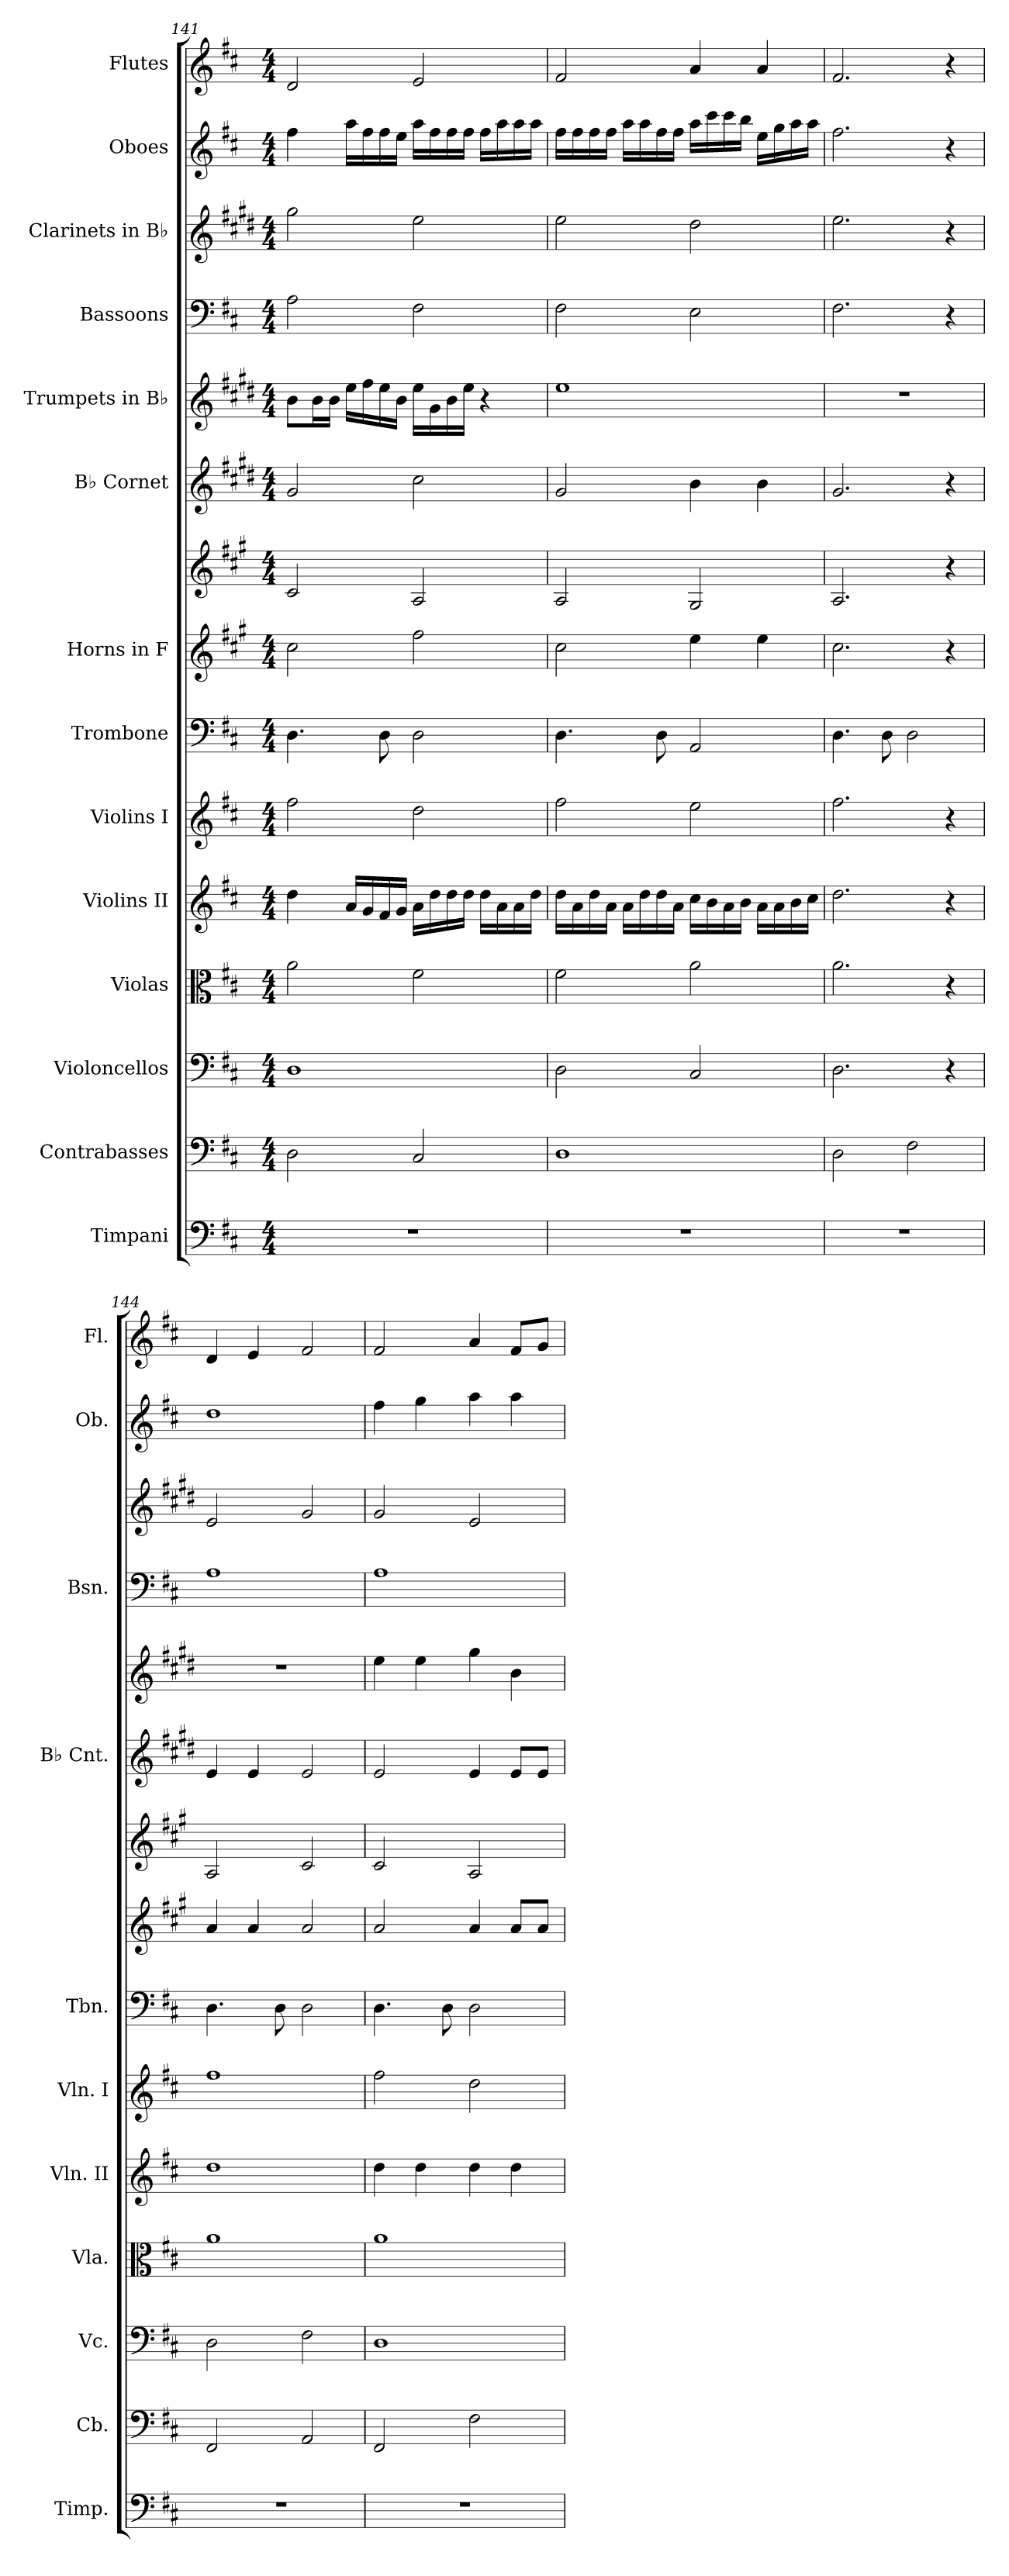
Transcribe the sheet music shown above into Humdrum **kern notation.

**kern	**kern	**kern	**kern	**kern	**kern	**kern	**kern	**kern	**kern	**kern	**kern	**kern	**kern	**kern
*part14	*part13	*part12	*part11	*part10	*part9	*part8	*part7	*part7	*part6	*part5	*part4	*part3	*part2	*part1
*staff15	*staff14	*staff13	*staff12	*staff11	*staff10	*staff9	*staff8	*staff7	*staff6	*staff5	*staff4	*staff3	*staff2	*staff1
*I"Timpani	*I"Contrabasses	*I"Violoncellos	*I"Violas	*I"Violins II	*I"Violins I	*I"Trombone	*I"Horns in F	*	*I"B♭ Cornet	*I"Trumpets in B♭	*I"Bassoons	*I"Clarinets in B♭	*I"Oboes	*I"Flutes
*I'Timp.	*I'Cb.	*I'Vc.	*I'Vla.	*I'Vln. II	*I'Vln. I	*I'Tbn.	*	*	*I'B♭ Cnt.	*	*I'Bsn.	*	*I'Ob.	*I'Fl.
!!LO:PB:g=z
*clefF4	*clefF4	*clefF4	*clefC3	*clefG2	*clefG2	*clefF4	*clefG2	*clefG2	*clefG2	*clefG2	*clefF4	*clefG2	*clefG2	*clefG2
*	*ITrd7c12	*	*	*	*	*	*ITrd4c7	*ITrd4c7	*ITrd1c2	*ITrd1c2	*	*ITrd1c2	*	*
*k[f#c#]	*k[f#c#]	*k[f#c#]	*k[f#c#]	*k[f#c#]	*k[f#c#]	*k[f#c#]	*k[f#c#]	*k[f#c#]	*k[f#c#]	*k[f#c#]	*k[f#c#]	*k[f#c#]	*k[f#c#]	*k[f#c#]
*M4/4	*M4/4	*M4/4	*M4/4	*M4/4	*M4/4	*M4/4	*M4/4	*M4/4	*M4/4	*M4/4	*M4/4	*M4/4	*M4/4	*M4/4
=141	=141	=141	=141	=141	=141	=141	=141	=141	=141	=141	=141	=141	=141	=141
1r	2DD\	1D	2a\	4dd\	2ff#\	4.D\	2f#\	2F#/	2f#/	8a\L	2A\	2ff#\	4ff#\	2d/
.	.	.	.	.	.	.	.	.	.	16a\L	.	.	.	.
.	.	.	.	.	.	.	.	.	.	16a\JJ	.	.	.	.
.	.	.	.	16a/LL	.	.	.	.	.	16dd\LL	.	.	16aa\LL	.
.	.	.	.	16g/	.	.	.	.	.	16ee\	.	.	16ff#\	.
.	.	.	.	16f#/	.	8D\	.	.	.	16dd\	.	.	16ff#\	.
.	.	.	.	16g/JJ	.	.	.	.	.	16a\JJ	.	.	16ee\JJ	.
.	2CC#/	.	2f#\	16a\LL	2dd\	2D\	2b\	2D/	2b\	16dd\LL	2F#\	2dd\	16aa\LL	2e/
.	.	.	.	16dd\	.	.	.	.	.	16f#\	.	.	16ff#\	.
.	.	.	.	16dd\	.	.	.	.	.	16a\	.	.	16ff#\	.
.	.	.	.	16dd\JJ	.	.	.	.	.	16dd\JJ	.	.	16ff#\JJ	.
.	.	.	.	16dd\LL	.	.	.	.	.	4r	.	.	16ff#\LL	.
.	.	.	.	16a\	.	.	.	.	.	.	.	.	16aa\	.
.	.	.	.	16a\	.	.	.	.	.	.	.	.	16aa\	.
.	.	.	.	16dd\JJ	.	.	.	.	.	.	.	.	16aa\JJ	.
=142	=142	=142	=142	=142	=142	=142	=142	=142	=142	=142	=142	=142	=142	=142
1r	1DD	2D\	2f#\	16dd\LL	2ff#\	4.D\	2f#\	2D/	2f#/	1dd	2F#\	2dd\	16ff#\LL	2f#/
.	.	.	.	16a\	.	.	.	.	.	.	.	.	16ff#\	.
.	.	.	.	16dd\	.	.	.	.	.	.	.	.	16ff#\	.
.	.	.	.	16a\JJ	.	.	.	.	.	.	.	.	16ff#\JJ	.
.	.	.	.	16a\LL	.	.	.	.	.	.	.	.	16aa\LL	.
.	.	.	.	16dd\	.	.	.	.	.	.	.	.	16aa\	.
.	.	.	.	16dd\	.	8D\	.	.	.	.	.	.	16ff#\	.
.	.	.	.	16a\JJ	.	.	.	.	.	.	.	.	16ff#\JJ	.
.	.	2C#/	2a\	16cc#\LL	2ee\	2AA/	4a\	2C#/	4a\	.	2E\	2cc#\	16aa\LL	4a/
.	.	.	.	16b\	.	.	.	.	.	.	.	.	16ccc#\	.
.	.	.	.	16a\	.	.	.	.	.	.	.	.	16ccc#\	.
.	.	.	.	16b\JJ	.	.	.	.	.	.	.	.	16bb\JJ	.
.	.	.	.	16a\LL	.	.	4a\	.	4a\	.	.	.	16ee\LL	4a/
.	.	.	.	16a\	.	.	.	.	.	.	.	.	16gg\	.
.	.	.	.	16b\	.	.	.	.	.	.	.	.	16aa\	.
.	.	.	.	16cc#\JJ	.	.	.	.	.	.	.	.	16aa\JJ	.
=143	=143	=143	=143	=143	=143	=143	=143	=143	=143	=143	=143	=143	=143	=143
1r	2DD\	2.D\	2.a\	2.dd\	2.ff#\	4.D\	2.f#\	2.D/	2.f#/	1r	2.F#\	2.dd\	2.ff#\	2.f#/
.	.	.	.	.	.	8D\	.	.	.	.	.	.	.	.
.	2FF#\	.	.	.	.	2D\	.	.	.	.	.	.	.	.
.	.	4r	4r	4r	4r	.	4r	4r	4r	.	4r	4r	4r	4r
!!LO:PB:g=z
=144	=144	=144	=144	=144	=144	=144	=144	=144	=144	=144	=144	=144	=144	=144
1r	2FFF#/	2D\	1a	1dd	1ff#	4.D\	4d/	2D/	4d/	1r	1A	2d/	1dd	4d/
.	.	.	.	.	.	.	4d/	.	4d/	.	.	.	.	4e/
.	.	.	.	.	.	8D\	.	.	.	.	.	.	.	.
.	2AAA/	2F#\	.	.	.	2D\	2d/	2F#/	2d/	.	.	2f#/	.	2f#/
=145	=145	=145	=145	=145	=145	=145	=145	=145	=145	=145	=145	=145	=145	=145
1r	2FFF#/	1D	1a	4dd\	2ff#\	4.D\	2d/	2F#/	2d/	4dd\	1A	2f#/	4ff#\	2f#/
.	.	.	.	4dd\	.	.	.	.	.	4dd\	.	.	4gg\	.
.	.	.	.	.	.	8D\	.	.	.	.	.	.	.	.
.	2FF#\	.	.	4dd\	2dd\	2D\	4d/	2D/	4d/	4ff#\	.	2d/	4aa\	4a/
.	.	.	.	4dd\	.	.	8d/L	.	8d/L	4a\	.	.	4aa\	8f#/L
.	.	.	.	.	.	.	8d/J	.	8d/J	.	.	.	.	8g/J
=	=	=	=	=	=	=	=	=	=	=	=	=	=	=
*-	*-	*-	*-	*-	*-	*-	*-	*-	*-	*-	*-	*-	*-	*-
